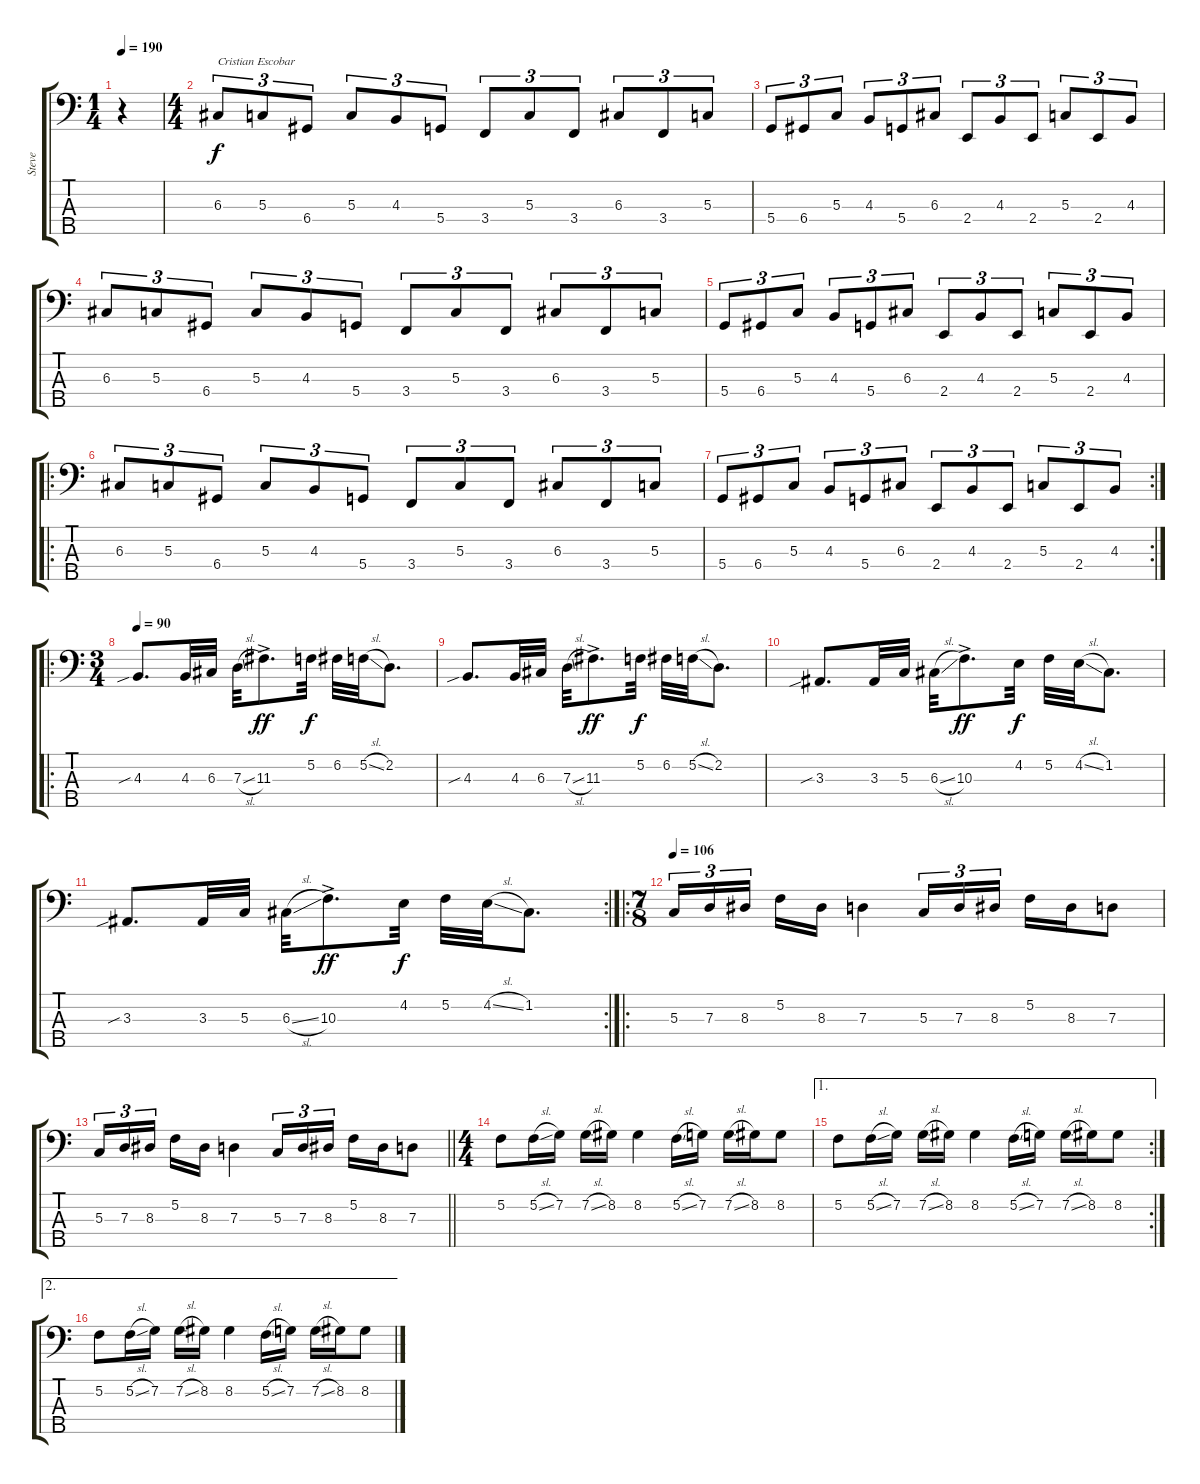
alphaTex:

\track ("Steve" "Steve") {instrument fretlessbass}
\staff {score tabs}
\tuning (F2 C2 G1 D1 A0) {hide}
\ts (1 4)
\tempo 190
\tempo 95
\tempo 190
\clef f4
\ks c
r.4{dy f instrument fretlessbass} |
\ts (4 4)
6.3.8{tu (3 2) txt "Cristian Escobar"} 5.3.8{tu (3 2)} 6.4.8{tu (3 2)} 5.3.8{tu (3 2)} 4.3.8{tu (3 2)} 5.4.8{tu (3 2)} 3.4.8{tu (3 2)} 5.3.8{tu (3 2)} 3.4.8{tu (3 2)} 6.3.8{tu (3 2)} 3.4.8{tu (3 2)} 5.3.8{tu (3 2)} |
5.4.8{tu (3 2)} 6.4.8{tu (3 2)} 5.3.8{tu (3 2)} 4.3.8{tu (3 2)} 5.4.8{tu (3 2)} 6.3.8{tu (3 2)} 2.4.8{tu (3 2)} 4.3.8{tu (3 2)} 2.4.8{tu (3 2)} 5.3.8{tu (3 2)} 2.4.8{tu (3 2)} 4.3.8{tu (3 2)} |
6.3.8{tu (3 2)} 5.3.8{tu (3 2)} 6.4.8{tu (3 2)} 5.3.8{tu (3 2)} 4.3.8{tu (3 2)} 5.4.8{tu (3 2)} 3.4.8{tu (3 2)} 5.3.8{tu (3 2)} 3.4.8{tu (3 2)} 6.3.8{tu (3 2)} 3.4.8{tu (3 2)} 5.3.8{tu (3 2)} |
5.4.8{tu (3 2)} 6.4.8{tu (3 2)} 5.3.8{tu (3 2)} 4.3.8{tu (3 2)} 5.4.8{tu (3 2)} 6.3.8{tu (3 2)} 2.4.8{tu (3 2)} 4.3.8{tu (3 2)} 2.4.8{tu (3 2)} 5.3.8{tu (3 2)} 2.4.8{tu (3 2)} 4.3.8{tu (3 2)} |
\ro
6.3.8{tu (3 2)} 5.3.8{tu (3 2)} 6.4.8{tu (3 2)} 5.3.8{tu (3 2)} 4.3.8{tu (3 2)} 5.4.8{tu (3 2)} 3.4.8{tu (3 2)} 5.3.8{tu (3 2)} 3.4.8{tu (3 2)} 6.3.8{tu (3 2)} 3.4.8{tu (3 2)} 5.3.8{tu (3 2)} |
\rc 2
5.4.8{tu (3 2)} 6.4.8{tu (3 2)} 5.3.8{tu (3 2)} 4.3.8{tu (3 2)} 5.4.8{tu (3 2)} 6.3.8{tu (3 2)} 2.4.8{tu (3 2)} 4.3.8{tu (3 2)} 2.4.8{tu (3 2)} 5.3.8{tu (3 2)} 2.4.8{tu (3 2)} 4.3.8{tu (3 2)} |
\ro
\ts (3 4)
\tempo 90
4.3{sib}.8{d} 4.3.32 6.3.32 7.3{sl}.32 11.3{ac}.8{d dy ff} 5.2.32{dy f} 6.2.32 5.2{sl}.32 2.2.8{d} |
4.3{sib}.8{d} 4.3.32 6.3.32 7.3{sl}.32 11.3{ac}.8{d dy ff} 5.2.32{dy f} 6.2.32 5.2{sl}.32 2.2.8{d} |
3.3{sib}.8{d} 3.3.32 5.3.32 6.3{sl}.32 10.3{ac}.8{d dy ff} 4.2.32{dy f} 5.2.32 4.2{sl}.32 1.2.8{d} |
\rc 2
3.3{sib}.8{d} 3.3.32 5.3.32 6.3{sl}.32 10.3{ac}.8{d dy ff} 4.2.32{dy f} 5.2.32 4.2{sl}.32 1.2.8{d} |
\ro
\ts (7 8)
\tempo 106
5.3.16{tu (3 2)} 7.3.16{tu (3 2)} 8.3.16{tu (3 2)} 5.2.16 8.3.16 7.3.4 5.3.16{tu (3 2)} 7.3.16{tu (3 2)} 8.3.16{tu (3 2)} 5.2.16 8.3.16 7.3.8 |
\barLineRight lightlight
5.3.16{tu (3 2)} 7.3.16{tu (3 2)} 8.3.16{tu (3 2)} 5.2.16 8.3.16 7.3.4 5.3.16{tu (3 2)} 7.3.16{tu (3 2)} 8.3.16{tu (3 2)} 5.2.16 8.3.16 7.3.8 |
\ts (4 4)
5.2.8 5.2{sl}.16 7.2.16 7.2{sl}.16 8.2.16 8.2.4 5.2{sl}.16 7.2.16 7.2{sl}.16 8.2.16 8.2.8 |
\ae 1
\rc 2
5.2.8 5.2{sl}.16 7.2.16 7.2{sl}.16 8.2.16 8.2.4 5.2{sl}.16 7.2.16 7.2{sl}.16 8.2.16 8.2.8 |
\ae 2
5.2.8 5.2{sl}.16 7.2.16 7.2{sl}.16 8.2.16 8.2.4 5.2{sl}.16 7.2.16 7.2{sl}.16 8.2.16 8.2.8
